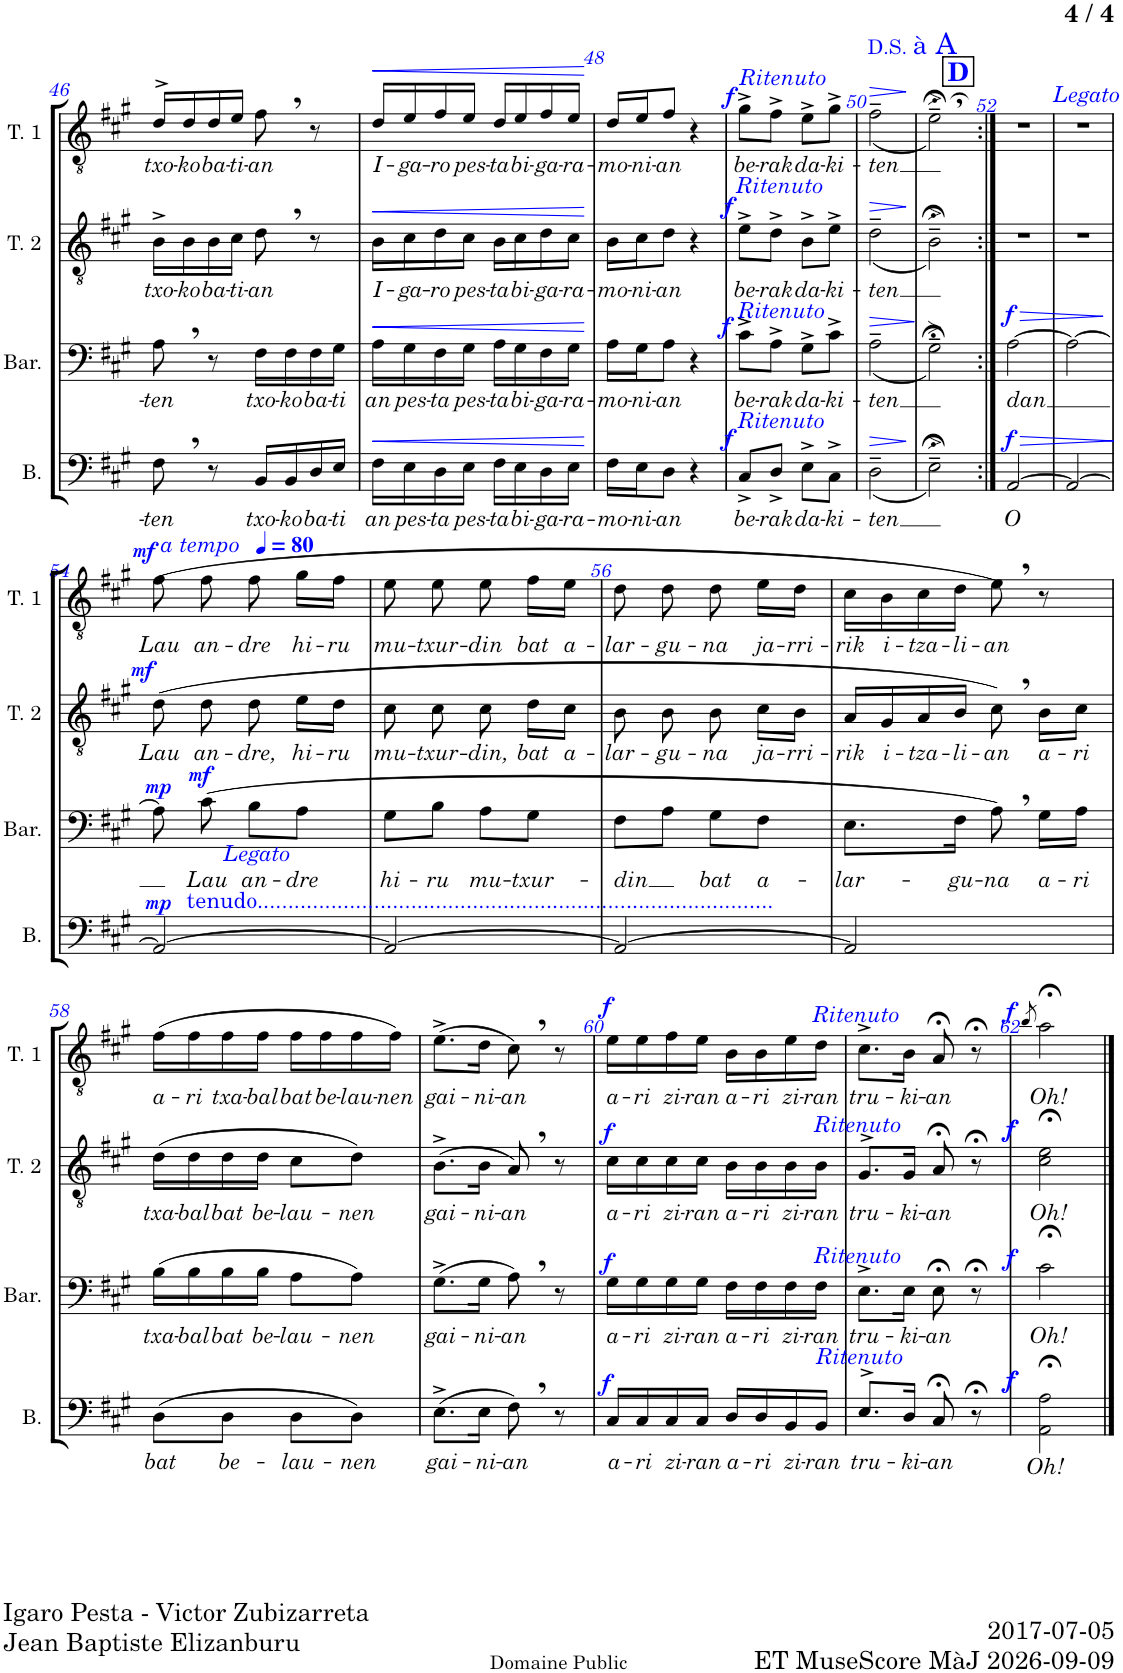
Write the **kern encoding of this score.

**kern	**text	**dynam	**kern	**text	**dynam	**kern	**text	**dynam	**kern	**text	**dynam
*part4	*part4	*part4	*part3	*part3	*part3	*part2	*part2	*part2	*part1	*part1	*part1
*staff4	*staff4	*staff4	*staff3	*staff3	*staff3	*staff2	*staff2	*staff2	*staff1	*staff1	*staff1
*I"Basse	*	*	*I"Baryton	*	*	*I"Ténor 2	*	*	*I"Ténor 1	*	*
*I'B.	*	*	*I'Bar.	*	*	*I'T. 2	*	*	*I'T. 1	*	*
!!LO:PB:g=z
*clefF4	*	*	*clefF4	*	*	*clefGv2	*	*	*clefGv2	*	*
*k[f#c#g#]	*	*	*k[f#c#g#]	*	*	*k[f#c#g#]	*	*	*k[f#c#g#]	*	*
*M2/4	*	*	*M2/4	*	*	*M2/4	*	*	*M2/4	*	*
=46	=46	=46	=46	=46	=46	=46	=46	=46	=46	=46	=46
!	!LO:LY:b	!	!	!LO:LY:b	!	!	!LO:LY:b	!	!	!LO:LY:b	!
8F#,\	-ten	.	8A,\	-ten	.	16B^\LL	txo-	.	16d^>/LL	txo-	.
!	!	!	!	!	!	!	!LO:LY:b	!	!	!LO:LY:b	!
.	.	.	.	.	.	16B\	-ko	.	16d/	-ko	.
!	!	!	!	!	!	!	!LO:LY:b	!	!	!LO:LY:b	!
8r	.	.	8r	.	.	16B\	ba-	.	16d/	ba-	.
!	!	!	!	!	!	!	!LO:LY:b	!	!	!LO:LY:b	!
.	.	.	.	.	.	16c#\JJ	-ti-	.	16e/JJ	-ti-	.
!	!LO:LY:b	!	!	!LO:LY:b	!	!	!LO:LY:b	!	!	!LO:LY:b	!
16BB/LL	txo-	.	16F#\LL	txo-	.	8d,\	-an	.	8f#,\	-an	.
!	!LO:LY:b	!	!	!LO:LY:b	!	!	!	!	!	!	!
16BB/	-ko	.	16F#\	-ko	.	.	.	.	.	.	.
!	!LO:LY:b	!	!	!LO:LY:b	!	!	!	!	!	!	!
16D/	ba-	.	16F#\	ba-	.	8r	.	.	8r	.	.
!	!LO:LY:b	!	!	!LO:LY:b	!	!	!	!	!	!	!
16E/JJ	-ti	.	16G#\JJ	-ti	.	.	.	.	.	.	.
=47	=47	=47	=47	=47	=47	=47	=47	=47	=47	=47	=47
!	!LO:LY:b	!LO:HP:b	!	!LO:LY:b	!LO:HP:b	!	!LO:LY:b	!LO:HP:b	!	!LO:LY:b	!LO:HP:b
16F#\LL	-an	<	16A\LL	-an	<	16B\LL	I-	<	16d/LL	I-	<
!	!LO:LY:b	!	!	!LO:LY:b	!	!	!LO:LY:b	!	!	!LO:LY:b	!
16E\	pes-	.	16G#\	pes-	.	16c#\	-ga-	.	16e/	-ga-	.
!	!LO:LY:b	!	!	!LO:LY:b	!	!	!LO:LY:b	!	!	!LO:LY:b	!
16D\	-ta	.	16F#\	-ta	.	16d\	-ro	.	16f#/	-ro	.
!	!LO:LY:b	!	!	!LO:LY:b	!	!	!LO:LY:b	!	!	!LO:LY:b	!
16E\JJ	pes-	.	16G#\JJ	pes-	.	16c#\JJ	pes-	.	16e/JJ	pes-	.
!	!LO:LY:b	!	!	!LO:LY:b	!	!	!LO:LY:b	!	!	!LO:LY:b	!
16F#\LL	-ta	.	16A\LL	-ta	.	16B\LL	-ta	.	16d/LL	-ta	.
!	!LO:LY:b	!	!	!LO:LY:b	!	!	!LO:LY:b	!	!	!LO:LY:b	!
16E\	bi-	.	16G#\	bi-	.	16c#\	bi-	.	16e/	bi-	.
!	!LO:LY:b	!	!	!LO:LY:b	!	!	!LO:LY:b	!	!	!LO:LY:b	!
16D\	-ga-	.	16F#\	-ga-	.	16d\	-ga-	.	16f#/	-ga-	.
!	!LO:LY:b	!	!	!LO:LY:b	!	!	!LO:LY:b	!	!	!LO:LY:b	!
16E\JJ	-ra-	.	16G#\JJ	-ra-	.	16c#\JJ	-ra-	.	16e/JJ	-ra-	.
.	.	[	.	.	[	.	.	[	.	.	[
=48	=48	=48	=48	=48	=48	=48	=48	=48	=48	=48	=48
!	!LO:LY:b	!	!	!LO:LY:b	!	!	!LO:LY:b	!	!	!LO:LY:b	!
16F#\LL	-mo-	.	16A\LL	-mo-	.	16B\LL	-mo-	.	16d/LL	-mo-	.
!	!LO:LY:b	!	!	!LO:LY:b	!	!	!LO:LY:b	!	!	!LO:LY:b	!
16E\J	-ni-	.	16G#\J	-ni-	.	16c#\J	-ni-	.	16e/J	-ni-	.
!	!LO:LY:b	!	!	!LO:LY:b	!	!	!LO:LY:b	!	!	!LO:LY:b	!
8D\J	-an	.	8A\J	-an	.	8d\J	-an	.	8f#/J	-an	.
4r	.	.	4r	.	.	4r	.	.	4r	.	.
=49	=49	=49	=49	=49	=49	=49	=49	=49	=49	=49	=49
!	!LO:LY:b	!LO:DY:a	!	!LO:LY:b	!LO:DY:a	!	!LO:LY:b	!LO:DY:a	!	!LO:LY:b	!LO:DY:a
8C#^/L	be-	f	8c#^\L	be-	f	8e^\L	be-	f	8g#^\L	be-	f
!	!LO:LY:b	!	!	!LO:LY:b	!	!	!LO:LY:b	!	!	!LO:LY:b	!
8D^/J	-rak	.	8A^\J	-rak	.	8d^\J	-rak	.	8f#^\J	-rak	.
!	!	!	!	!	!	!	!	!	!LO:TX:a:i:color=#0000FF:t=Ritenuto	!	!
!	!	!	!	!	!	!LO:TX:a:i:color=#0000FF:t=Ritenuto	!	!	!	!	!
!	!	!	!LO:TX:a:i:color=#0000FF:t=Ritenuto	!	!	!	!	!	!	!	!
!LO:TX:a:i:color=#0000FF:t=Ritenuto	!	!	!	!	!	!	!	!	!	!	!
!	!LO:LY:b	!	!	!LO:LY:b	!	!	!LO:LY:b	!	!	!LO:LY:b	!
8E^\L	da-	.	8G#^\L	da-	.	8B^\L	da-	.	8e^\L	da-	.
!	!LO:LY:b	!	!	!LO:LY:b	!	!	!LO:LY:b	!	!	!LO:LY:b	!
8C#^\J	-ki-	.	8c#^\J	-ki-	.	8e^\J	-ki-	.	8g#^\J	-ki-	.
=50	=50	=50	=50	=50	=50	=50	=50	=50	=50	=50	=50
!	!LO:LY:b	!LO:HP:b	!	!LO:LY:b	!LO:HP:b	!	!LO:LY:b	!LO:HP:b	!	!LO:LY:b	!LO:HP:b
(<2D~\	-ten	>	(<2A~\	-ten	>	(<2d~\	-ten	>	(<2f#~\	-ten	>
.	.	]	.	.	]	.	.	]	.	.	]
=51	=51	=51	=51	=51	=51	=51	=51	=51	=51	=51	=51
2E;<~>\)	.	.	2G#;<~>\)	.	.	2B;<~>\)	.	.	2e;<~,>\)	.	.
=52:|!	=52:|!	=52:|!	=52:|!	=52:|!	=52:|!	=52:|!	=52:|!	=52:|!	=52:|!	=52:|!	=52:|!
!!LO:REH:place=s1:a:B:cj:color=#0000FF:fs=14:t=D
!	!LO:LY:b	!LO:DY:a	!	!LO:LY:b	!LO:HP:b	!	!	!	!	!	!
!	!	!	!	!	!LO:DY:n=1:a	!	!	!	!	!	!
[>2AA/	O	f	[2A\	dan	> f	2r	.	.	2r	.	.
=53	=53	=53	=53	=53	=53	=53	=53	=53	=53	=53	=53
!	!	!	!	!	!	!	!	!	!LO:TX:a:i:color=#0000FF:t=Legato	!	!
!	!	!LO:HP:b	!	!	!	!	!	!	!	!	!
2AA/_	.	>	2A\_	.	.	2r	.	.	2r	.	.
.	.	]	.	.	]	.	.	.	.	.	.
!!LO:LB:g=z
=54	=54	=54	=54	=54	=54	=54	=54	=54	=54	=54	=54
!	!	!	!	!	!	!	!	!	!LO:TX:a:i:color=#0000FF:t=a tempo	!	!
!LO:TX:a:color=#0000FF:t=tenudo....................................................................................	!	!	!	!	!	!	!	!	!	!	!
!	!	!LO:DY:a	!	!	!LO:DY:a	!	!LO:LY:b	!LO:DY:a	!	!LO:LY:b	!LO:DY:a
2AA/_	.	mp	8A\]	.	mp	(8d\	Lau	mf	(8f#\	Lau	mf
!	!	!	!LO:TX:b:i:color=#0000FF:t=Legato	!	!	!	!	!	!	!	!
!	!	!	!	!LO:LY:b	!LO:DY:a	!	!LO:LY:b	!	!	!LO:LY:b	!
.	.	.	(8c#\	Lau	mf	8d\	an-	.	8f#\	an-	.
*	*	*	*	*	*	*	*	*	*MM80	*	*
!	!	!	!	!LO:LY:b	!	!	!LO:LY:b	!	!	!LO:LY:b	!
.	.	.	8B\L	an-	.	8d\	-dre,	.	8f#\	-dre	.
!	!	!	!	!LO:LY:b	!	!	!LO:LY:b	!	!	!LO:LY:b	!
.	.	.	8A\J	-dre	.	16e\LL	hi-	.	16g#\LL	hi-	.
!	!	!	!	!	!	!	!LO:LY:b	!	!	!LO:LY:b	!
.	.	.	.	.	.	16d\JJ	-ru	.	16f#\JJ	-ru	.
=55	=55	=55	=55	=55	=55	=55	=55	=55	=55	=55	=55
!	!	!	!	!LO:LY:b	!	!	!LO:LY:b	!	!	!LO:LY:b	!
2AA/_	.	.	8G#\L	hi-	.	8c#\	mu-	.	8e\	mu-	.
!	!	!	!	!LO:LY:b	!	!	!LO:LY:b	!	!	!LO:LY:b	!
.	.	.	8B\J	-ru	.	8c#\	-txur-	.	8e\	-txur-	.
!	!	!	!	!LO:LY:b	!	!	!LO:LY:b	!	!	!LO:LY:b	!
.	.	.	8A\L	mu-	.	8c#\	-din,	.	8e\	-din	.
!	!	!	!	!LO:LY:b	!	!	!LO:LY:b	!	!	!LO:LY:b	!
.	.	.	8G#\J	-txur-	.	16d\LL	bat	.	16f#\LL	bat	.
!	!	!	!	!	!	!	!LO:LY:b	!	!	!LO:LY:b	!
.	.	.	.	.	.	16c#\JJ	a-	.	16e\JJ	a-	.
=56	=56	=56	=56	=56	=56	=56	=56	=56	=56	=56	=56
!	!	!	!	!LO:LY:b	!	!	!LO:LY:b	!	!	!LO:LY:b	!
2AA/_	.	.	8F#\L	-din	.	8B\	-lar-	.	8d\	-lar-	.
!	!	!	!	!	!	!	!LO:LY:b	!	!	!LO:LY:b	!
.	.	.	8A\J	.	.	8B\	-gu-	.	8d\	-gu-	.
!	!	!	!	!LO:LY:b	!	!	!LO:LY:b	!	!	!LO:LY:b	!
.	.	.	8G#\L	bat	.	8B\	-na	.	8d\	-na	.
!	!	!	!	!LO:LY:b	!	!	!LO:LY:b	!	!	!LO:LY:b	!
.	.	.	8F#\J	a-	.	16c#\LL	ja-	.	16e\LL	ja-	.
!	!	!	!	!	!	!	!LO:LY:b	!	!	!LO:LY:b	!
.	.	.	.	.	.	16B\JJ	-rri-	.	16d\JJ	-rri-	.
=57	=57	=57	=57	=57	=57	=57	=57	=57	=57	=57	=57
!	!	!	!	!LO:LY:b	!	!	!LO:LY:b	!	!	!LO:LY:b	!
2AA/]	.	.	8.E\L	-lar-	.	16A/LL	-rik	.	16c#\LL	-rik	.
!	!	!	!	!	!	!	!LO:LY:b	!	!	!LO:LY:b	!
.	.	.	.	.	.	16G#/	i-	.	16B\	i-	.
!	!	!	!	!	!	!	!LO:LY:b	!	!	!LO:LY:b	!
.	.	.	.	.	.	16A/	-tza-	.	16c#\	-tza-	.
!	!	!	!	!LO:LY:b	!	!	!LO:LY:b	!	!	!LO:LY:b	!
.	.	.	16F#\Jk	-gu-	.	16B/JJ	-li-	.	16d\JJ	-li-	.
!	!	!	!	!LO:LY:b	!	!	!LO:LY:b	!	!	!LO:LY:b	!
.	.	.	8A,\)	-na	.	8c#,\)	-an	.	8e,\)	-an	.
!	!	!	!	!LO:LY:b	!	!	!LO:LY:b	!	!	!	!
.	.	.	16G#\LL	a-	.	16B\LL	a-	.	8r	.	.
!	!	!	!	!LO:LY:b	!	!	!LO:LY:b	!	!	!	!
.	.	.	16A\JJ	-ri	.	16c#\JJ	-ri	.	.	.	.
!!LO:LB:g=z
=58	=58	=58	=58	=58	=58	=58	=58	=58	=58	=58	=58
!	!LO:LY:b	!	!	!LO:LY:b	!	!	!LO:LY:b	!	!	!LO:LY:b	!
(8D\L	bat	.	(16B\LL	txa-	.	(16d\LL	txa-	.	(16f#\LL	-a-	.
!	!	!	!	!LO:LY:b	!	!	!LO:LY:b	!	!	!LO:LY:b	!
.	.	.	16B\	-bal	.	16d\	-bal	.	16f#\	-ri	.
!	!LO:LY:b	!	!	!LO:LY:b	!	!	!LO:LY:b	!	!	!LO:LY:b	!
8D\J	be-	.	16B\	bat	.	16d\	bat	.	16f#\	txa-	.
!	!	!	!	!LO:LY:b	!	!	!LO:LY:b	!	!	!LO:LY:b	!
.	.	.	16B\JJ	be-	.	16d\JJ	be-	.	16f#\JJ	-bal	.
!	!LO:LY:b	!	!	!LO:LY:b	!	!	!LO:LY:b	!	!	!LO:LY:b	!
8D\L	-lau-	.	8A\L	-lau-	.	8c#\L	-lau-	.	16f#\LL	bat	.
!	!	!	!	!	!	!	!	!	!	!LO:LY:b	!
.	.	.	.	.	.	.	.	.	16f#\	be-	.
!	!LO:LY:b	!	!	!LO:LY:b	!	!	!LO:LY:b	!	!	!LO:LY:b	!
8D\J)	-nen	.	8A\J)	-nen	.	8d\J)	-nen	.	16f#\	-lau-	.
!	!	!	!	!	!	!	!	!	!	!LO:LY:b	!
.	.	.	.	.	.	.	.	.	16f#\JJ)	-nen	.
=59	=59	=59	=59	=59	=59	=59	=59	=59	=59	=59	=59
!	!LO:LY:b	!	!	!LO:LY:b	!	!	!LO:LY:b	!	!	!LO:LY:b	!
(8.E^\L	gai-	.	(8.G#^\L	gai-	.	(8.B^\L	gai-	.	(8.e^\L	gai-	.
!	!LO:LY:b	!	!	!LO:LY:b	!	!	!LO:LY:b	!	!	!LO:LY:b	!
16E\Jk	-ni-	.	16G#\Jk	-ni-	.	16B\Jk	-ni-	.	16d\Jk	-ni-	.
!	!LO:LY:b	!	!	!LO:LY:b	!	!	!LO:LY:b	!	!	!LO:LY:b	!
8F#,\)	-an	.	8A,\)	-an	.	8A,/)	-an	.	8c#,\)	-an	.
8r	.	.	8r	.	.	8r	.	.	8r	.	.
=60	=60	=60	=60	=60	=60	=60	=60	=60	=60	=60	=60
!	!LO:LY:b	!LO:DY:a	!	!LO:LY:b	!LO:DY:a	!	!LO:LY:b	!LO:DY:a	!	!LO:LY:b	!LO:DY:a
16C#/LL	-a-	f	16G#\LL	-a-	f	16c#\LL	-a-	f	16e\LL	-a-	f
!	!LO:LY:b	!	!	!LO:LY:b	!	!	!LO:LY:b	!	!	!LO:LY:b	!
16C#/	-ri	.	16G#\	-ri	.	16c#\	-ri	.	16e\	-ri	.
!	!LO:LY:b	!	!	!LO:LY:b	!	!	!LO:LY:b	!	!	!LO:LY:b	!
16C#/	zi-	.	16G#\	zi-	.	16c#\	zi-	.	16f#\	zi-	.
!	!LO:LY:b	!	!	!LO:LY:b	!	!	!LO:LY:b	!	!	!LO:LY:b	!
16C#/JJ	-ran	.	16G#\JJ	-ran	.	16c#\JJ	-ran	.	16e\JJ	-ran	.
!	!LO:LY:b	!	!	!LO:LY:b	!	!	!LO:LY:b	!	!	!LO:LY:b	!
16D/LL	a-	.	16F#\LL	a-	.	16B\LL	a-	.	16B\LL	a-	.
!	!LO:LY:b	!	!	!LO:LY:b	!	!	!LO:LY:b	!	!	!LO:LY:b	!
16D/	-ri	.	16F#\	-ri	.	16B\	-ri	.	16B\	-ri	.
!	!LO:LY:b	!	!	!LO:LY:b	!	!	!LO:LY:b	!	!	!LO:LY:b	!
16BB/	zi-	.	16F#\	zi-	.	16B\	zi-	.	16e\	zi-	.
!	!LO:LY:b	!	!	!LO:LY:b	!	!	!LO:LY:b	!	!	!LO:LY:b	!
16BB/JJ	-ran	.	16F#\JJ	-ran	.	16B\JJ	-ran	.	16d\JJ	-ran	.
=61	=61	=61	=61	=61	=61	=61	=61	=61	=61	=61	=61
!	!	!	!	!	!	!	!	!	!LO:TX:a:i:color=#0000FF:t=Ritenuto	!	!
!	!	!	!	!	!	!LO:TX:a:i:color=#0000FF:t=Ritenuto	!	!	!	!	!
!	!	!	!LO:TX:a:i:color=#0000FF:t=Ritenuto	!	!	!	!	!	!	!	!
!LO:TX:a:i:color=#0000FF:t=Ritenuto	!	!	!	!	!	!	!	!	!	!	!
!	!LO:LY:b	!	!	!LO:LY:b	!	!	!LO:LY:b	!	!	!LO:LY:b	!
8.E^>/L	tru-	.	8.E^\L	tru-	.	8.G#^>/L	tru-	.	8.c#^\L	tru-	.
!	!LO:LY:b	!	!	!LO:LY:b	!	!	!LO:LY:b	!	!	!LO:LY:b	!
16D/Jk	-ki-	.	16E\Jk	-ki-	.	16G#/Jk	-ki-	.	16B\Jk	-ki-	.
!	!LO:LY:b	!	!	!LO:LY:b	!	!	!LO:LY:b	!	!	!LO:LY:b	!
8C#;</	-an	.	8E;<\	-an	.	8A;</	-an	.	8A;</	-an	.
8r;<	.	.	8r;<	.	.	8r;<	.	.	8r;<	.	.
=62	=62	=62	=62	=62	=62	=62	=62	=62	=62	=62	=62
.	.	.	.	.	.	.	.	.	8qb/	.	.
!	!LO:LY:b	!LO:DY:a	!	!LO:LY:b	!	!	!LO:LY:b	!	!	!LO:LY:b	!
!	!	!LO:DY:n=1:a	!	!	!LO:DY:a	!	!	!LO:DY:a	!	!	!
!	!	!	!	!	!	!	!	!LO:DY:n=1:a	!	!	!LO:DY:a
2AA\;< 2A\;<	Oh!	f f	2c#;<\	Oh!	f	2c#\;< 2e\;<	Oh!	f f	2a;<\	-Oh!	f
==	==	==	==	==	==	==	==	==	==	==	==
*-	*-	*-	*-	*-	*-	*-	*-	*-	*-	*-	*-
